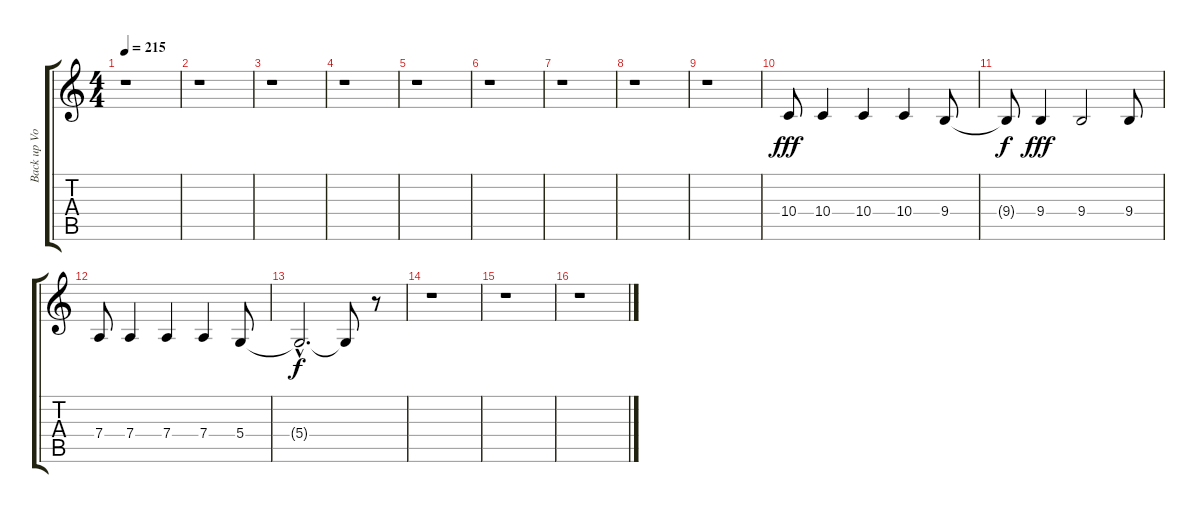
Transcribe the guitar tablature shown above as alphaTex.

\track ("Back up Vocals" "Back up Vo") {instrument lead1square}
\staff {score tabs}
\tuning (E4 B3 G3 D3 A2 E2) {hide}
\ts (4 4)
\tempo 215
\clef g2
\ks c
r.1{dy f} |
r.1 |
r.1 |
r.1 |
r.1 |
r.1 |
r.1 |
r.1 |
r.1 |
10.4.8{dy fff} 10.4.4 10.4.4 10.4.4 9.4.8 |
9.4{t}.8{dy f} 9.4.4{dy fff} 9.4.2 9.4.8 |
7.4.8 7.4.4 7.4.4 7.4.4 5.4.8 |
5.4{hac t}.2{d dy f} 5.4{t}.8 r.8 |
r.1 |
r.1 |
r.1
